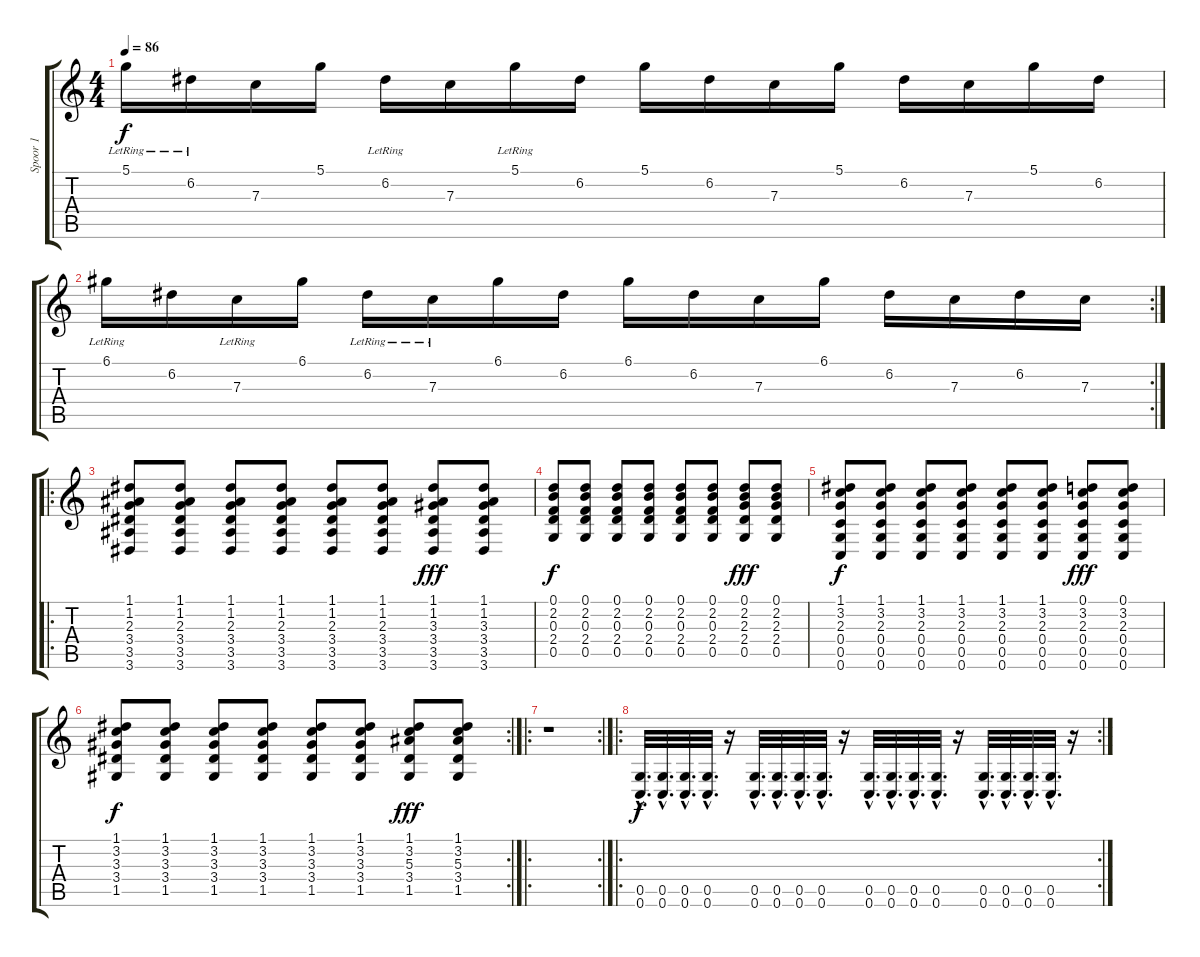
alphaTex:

\track ("Spoor 1" "Spoor 1") {instrument distortionguitar}
\staff {score tabs}
\tuning (D4 A3 F3 C3 G2 C2) {hide}
\ts (4 4)
\tempo 86
\clef g2
\ks c
5.1{lr}.16{dy f} 6.2{lr}.16 7.3.16 5.1.16 6.2{lr}.16 7.3.16 5.1{lr}.16 6.2.16 5.1.16 6.2.16 7.3.16 5.1.16 6.2.16 7.3.16 5.1.16 6.2.16 |
\rc 2
6.1{lr}.16 6.2.16 7.3{lr}.16 6.1.16 6.2{lr}.16 7.3{lr}.16 6.1.16 6.2.16 6.1.16 6.2.16 7.3.16 6.1.16 6.2.16 7.3.16 6.2.16 7.3.16 |
\ro
(1.1 1.2 2.3 3.4 3.5 3.6).8 (1.1 1.2 2.3 3.4 3.5 3.6).8 (1.1 1.2 2.3 3.4 3.5 3.6).8 (1.1 1.2 2.3 3.4 3.5 3.6).8 (1.1 1.2 2.3 3.4 3.5 3.6).8 (1.1 1.2 2.3 3.4 3.5 3.6).8 (1.1 1.2 3.3 3.4 3.5 3.6).8{dy fff} (1.1 1.2 3.3 3.4 3.5 3.6).8 |
(0.1 2.2 0.3 2.4 0.5).8{dy f} (0.1 2.2 0.3 2.4 0.5).8 (0.1 2.2 0.3 2.4 0.5).8 (0.1 2.2 0.3 2.4 0.5).8 (0.1 2.2 0.3 2.4 0.5).8 (0.1 2.2 0.3 2.4 0.5).8 (0.1 2.2 2.3 2.4 0.5).8{dy fff} (0.1 2.2 2.3 2.4 0.5).8 |
(1.1 3.2 2.3 0.4 0.5 0.6).8{dy f} (1.1 3.2 2.3 0.4 0.5 0.6).8 (1.1 3.2 2.3 0.4 0.5 0.6).8 (1.1 3.2 2.3 0.4 0.5 0.6).8 (1.1 3.2 2.3 0.4 0.5 0.6).8 (1.1 3.2 2.3 0.4 0.5 0.6).8 (0.1 3.2 2.3 0.4 0.5 0.6).8{dy fff} (0.1 3.2 2.3 0.4 0.5 0.6).8 |
\rc 2
(1.1 3.2 3.3 3.4 1.5).8{dy f} (1.1 3.2 3.3 3.4 1.5).8 (1.1 3.2 3.3 3.4 1.5).8 (1.1 3.2 3.3 3.4 1.5).8 (1.1 3.2 3.3 3.4 1.5).8 (1.1 3.2 3.3 3.4 1.5).8 (1.1 3.2 5.3 3.4 1.5).8{dy fff} (1.1 3.2 5.3 3.4 1.5).8 |
\ro
\rc 2
r.1 |
\ro
\rc 2
(0.5{hac} 0.6{hac}).32{d dy f} (0.5{hac} 0.6{hac}).32{d} (0.5{hac} 0.6{hac}).32{d} (0.5{hac} 0.6{hac}).32{d} r.16 (0.5{hac} 0.6{hac}).32{d} (0.5{hac} 0.6{hac}).32{d} (0.5{hac} 0.6{hac}).32{d} (0.5{hac} 0.6{hac}).32{d} r.16 (0.5{hac} 0.6{hac}).32{d} (0.5{hac} 0.6{hac}).32{d} (0.5{hac} 0.6{hac}).32{d} (0.5{hac} 0.6{hac}).32{d} r.16 (0.5{hac} 0.6{hac}).32{d} (0.5{hac} 0.6{hac}).32{d} (0.5{hac} 0.6{hac}).32{d} (0.5{hac} 0.6{hac}).32{d} r.16
